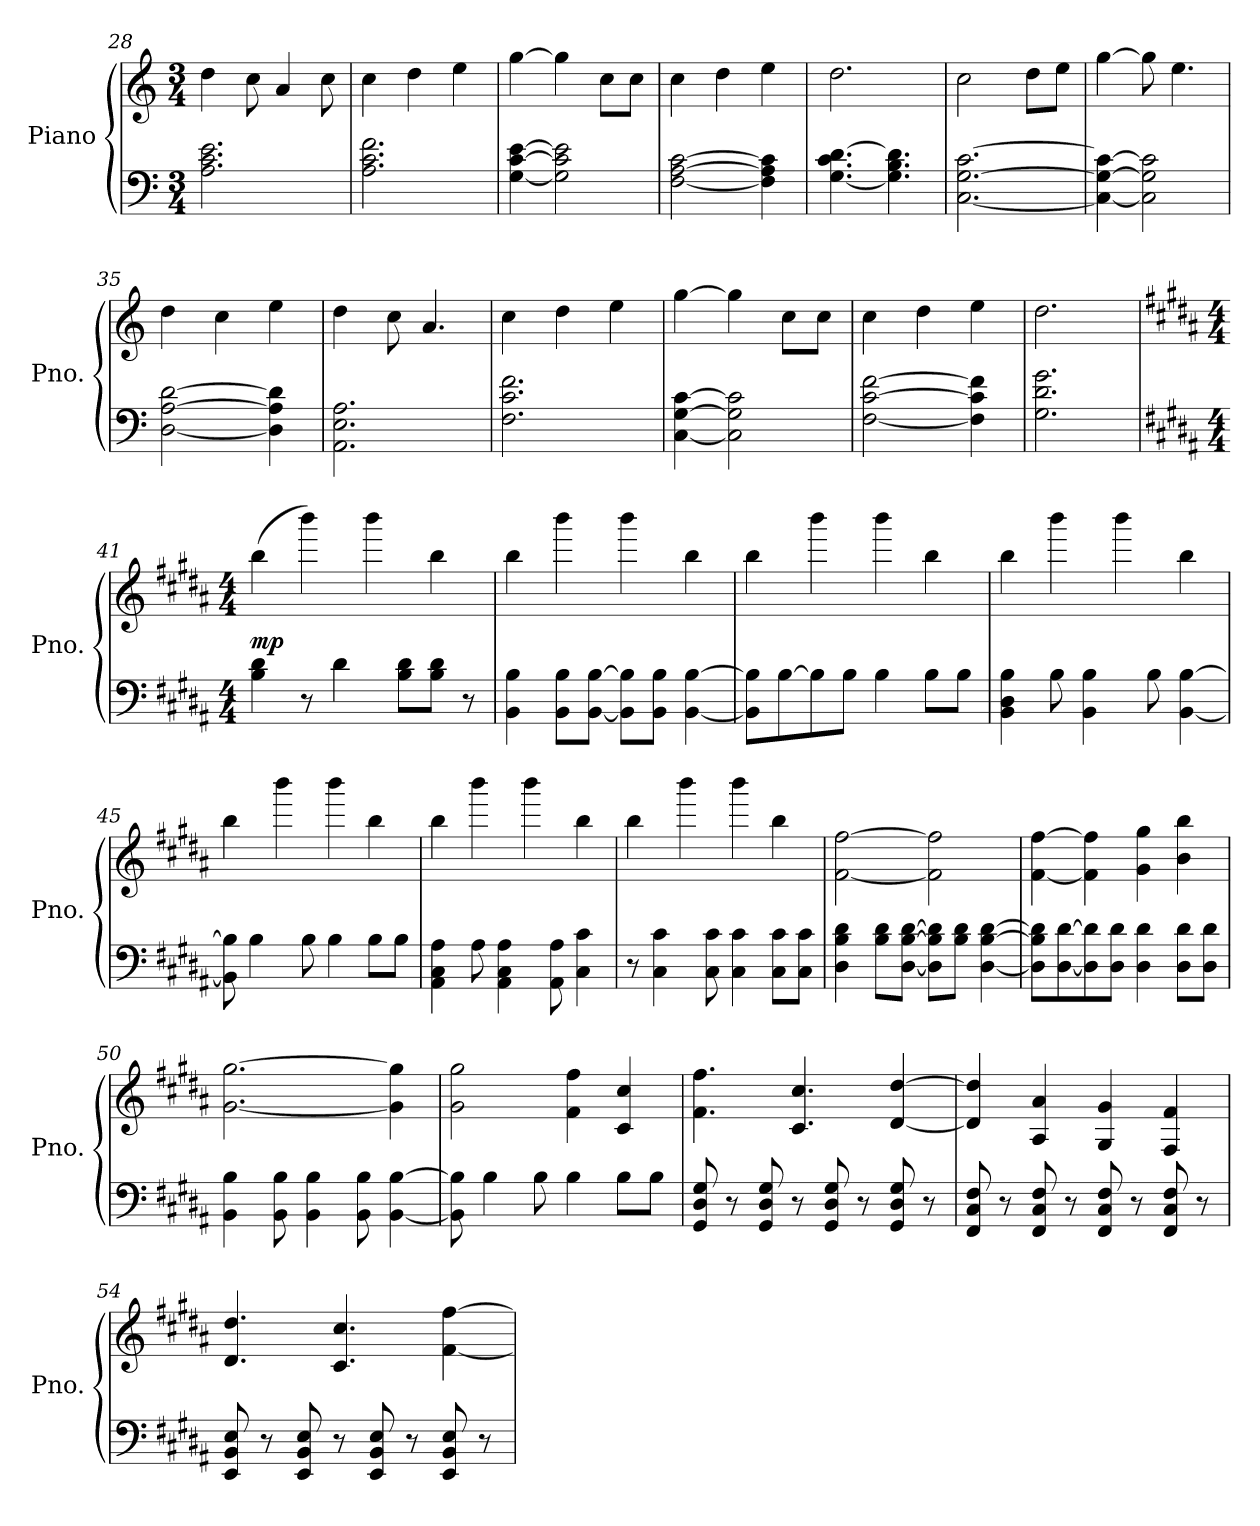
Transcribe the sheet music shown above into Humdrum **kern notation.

**kern	**kern	**dynam
*part1	*part1	*part1
*staff2	*staff1	*staff1/2
*I"Piano	*	*
*I'Pno.	*	*
*clefF4	*clefG2	*
*k[]	*k[]	*
*M3/4	*M3/4	*
=28	=28	=28
2.A\ 2.c\ 2.e\	4dd\	.
.	8cc\	.
.	4a/	.
.	8cc\	.
=29	=29	=29
2.A\ 2.c\ 2.f\	4cc\	.
.	4dd\	.
.	4ee\	.
=30	=30	=30
[4G\ [4c\ [4e\	[4gg\	.
2G\] 2c\] 2e\]	4gg\]	.
.	8cc\L	.
.	8cc\J	.
=31	=31	=31
[2F\ [2A\ [2c\	4cc\	.
.	4dd\	.
4F\] 4A\] 4c\]	4ee\	.
=32	=32	=32
[4.G\ 4.c\ [4.d\	2.dd\	.
4.G\] 4.B\ 4.d\]	.	.
=33	=33	=33
[2.C\ [2.G\ [2.c\	2cc\	.
.	8dd\L	.
.	8ee\J	.
=34	=34	=34
4C\_ 4G\_ 4c\_	[4gg\	.
2C\] 2G\] 2c\]	8gg\]	.
.	4.ee\	.
!!LO:PB:g=z
=35	=35	=35
[2D\ [2A\ [2d\	4dd\	.
.	4cc\	.
4D\] 4A\] 4d\]	4ee\	.
!!LO:PB:g=z
=36	=36	=36
2.AA\ 2.E\ 2.A\	4dd\	.
.	8cc\	.
.	4.a/	.
=37	=37	=37
2.F\ 2.c\ 2.f\	4cc\	.
.	4dd\	.
.	4ee\	.
=38	=38	=38
[4C\ [4G\ [4c\	[4gg\	.
2C\] 2G\] 2c\]	4gg\]	.
.	8cc\L	.
.	8cc\J	.
=39	=39	=39
[2F\ [2c\ [2f\	4cc\	.
.	4dd\	.
4F\] 4c\] 4f\]	4ee\	.
=40	=40	=40
2.G\ 2.d\ 2.g\	2.dd\	.
=41	=41	=41
*k[f#c#g#d#a#]	*k[f#c#g#d#a#]	*
*M4/4	*M4/4	*
!	!	!LO:DY:a=2
4B\ 4d#\	(>4bb\	mp
8r	4bbb\)	.
4d#\	.	.
.	4bbb\	.
8B\ 8d#\L	.	.
8B\ 8d#\J	4bb\	.
8r	.	.
=42	=42	=42
4BB\ 4B\	4bb\	.
8BB\ 8B\L	4bbb\	.
[8BB\ [8B\J	.	.
8BB\] 8B\]L	4bbb\	.
8BB\ 8B\J	.	.
[4BB\ [4B\	4bb\	.
=43	=43	=43
8BB\] 8B\]L	4bb\	.
[8B\	.	.
8B\]	4bbb\	.
8B\J	.	.
4B\	4bbb\	.
8B\L	4bb\	.
8B\J	.	.
!!LO:LB:g=z
=44	=44	=44
4BB\ 4D#\ 4B\	4bb\	.
8B\	4bbb\	.
4BB\ 4B\	.	.
.	4bbb\	.
8B\	.	.
[4BB\ [4B\	4bb\	.
=45	=45	=45
8BB\] 8B\]	4bb\	.
4B\	.	.
.	4bbb\	.
8B\	.	.
4B\	4bbb\	.
8B\L	4bb\	.
8B\J	.	.
=46	=46	=46
4AA#\ 4C#\ 4A#\	4bb\	.
8A#\	4bbb\	.
4AA#\ 4C#\ 4A#\	.	.
.	4bbb\	.
8AA#\ 8A#\	.	.
4C#\ 4c#\	4bb\	.
=47	=47	=47
8r	4bb\	.
4C#\ 4c#\	.	.
.	4bbb\	.
8C#\ 8c#\	.	.
4C#\ 4c#\	4bbb\	.
8C#\ 8c#\L	4bb\	.
8C#\ 8c#\J	.	.
=48	=48	=48
4D#\ 4B\ 4d#\	[2f#\ [2ff#\	.
8B\ 8d#\L	.	.
[8D#\ [8B\ [8d#\J	.	.
8D#\] 8B\] 8d#\]L	2f#\] 2ff#\]	.
8B\ 8d#\J	.	.
[4D#\ [4B\ [4d#\	.	.
!!LO:LB:g=z
=49	=49	=49
8D#\] 8B\] 8d#\]L	[4f#\ [4ff#\	.
[8D#\ [8d#\	.	.
8D#\] 8d#\]	4f#\] 4ff#\]	.
8D#\ 8d#\J	.	.
4D#\ 4d#\	4g#\ 4gg#\	.
8D#\ 8d#\L	4b\ 4bb\	.
8D#\ 8d#\J	.	.
=50	=50	=50
4BB\ 4B\	[2.g#\ [2.gg#\	.
8BB\ 8B\	.	.
4BB\ 4B\	.	.
8BB\ 8B\	.	.
[4BB\ [4B\	4g#\] 4gg#\]	.
=51	=51	=51
8BB\] 8B\]	2g#\ 2gg#\	.
4B\	.	.
8B\	.	.
4B\	4f#\ 4ff#\	.
8B\L	4c#/ 4cc#/	.
8B\J	.	.
=52	=52	=52
*	*MM185	*
8GG#/ 8D#/ 8G#/	4.f#\ 4.ff#\	.
8r	.	.
8GG#/ 8D#/ 8G#/	.	.
8r	4.c#/ 4.cc#/	.
8GG#/ 8D#/ 8G#/	.	.
8r	.	.
8GG#/ 8D#/ 8G#/	[4d#/ [4dd#/	.
8r	.	.
=53	=53	=53
8FF#/ 8C#/ 8F#/	4d#/] 4dd#/]	.
8r	.	.
8FF#/ 8C#/ 8F#/	4A#/ 4a#/	.
8r	.	.
8FF#/ 8C#/ 8F#/	4G#/ 4g#/	.
8r	.	.
8FF#/ 8C#/ 8F#/	4F#/ 4f#/	.
8r	.	.
!!LO:LB:g=z
=54	=54	=54
8EE/ 8BB/ 8E/	4.d#/ 4.dd#/	.
8r	.	.
8EE/ 8BB/ 8E/	.	.
8r	4.c#/ 4.cc#/	.
8EE/ 8BB/ 8E/	.	.
8r	.	.
8EE/ 8BB/ 8E/	[4f#\ [4ff#\	.
8r	.	.
=	=	=
*-	*-	*-
